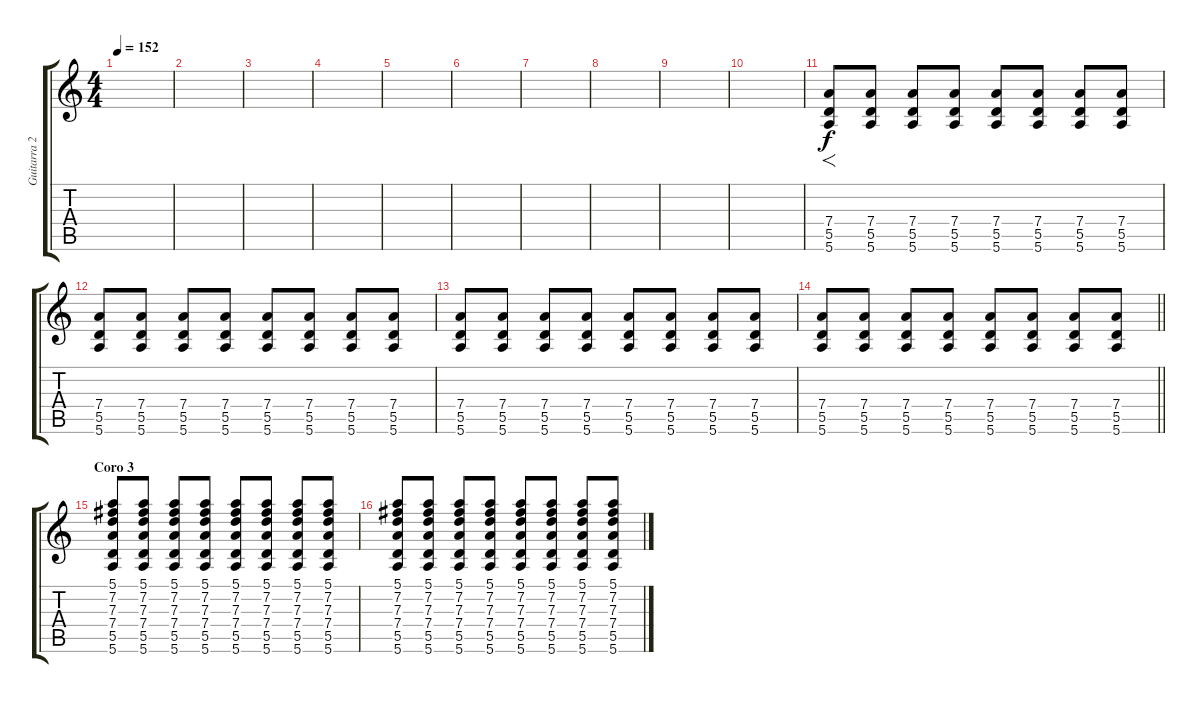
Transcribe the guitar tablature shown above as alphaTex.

\track ("Guitarra 2" "Guitarra 2") {instrument overdrivenguitar}
\staff {score tabs}
\tuning (E4 B3 G3 D3 A2 E2) {hide}
\ts (4 4)
\tempo 152
\clef g2
\ks c
|
|
|
|
|
|
|
|
|
|
(7.4 5.5 5.6).8{f} (7.4 5.5 5.6).8 (7.4 5.5 5.6).8 (7.4 5.5 5.6).8 (7.4 5.5 5.6).8 (7.4 5.5 5.6).8 (7.4 5.5 5.6).8 (7.4 5.5 5.6).8 |
(7.4 5.5 5.6).8 (7.4 5.5 5.6).8 (7.4 5.5 5.6).8 (7.4 5.5 5.6).8 (7.4 5.5 5.6).8 (7.4 5.5 5.6).8 (7.4 5.5 5.6).8 (7.4 5.5 5.6).8 |
(7.4 5.5 5.6).8 (7.4 5.5 5.6).8 (7.4 5.5 5.6).8 (7.4 5.5 5.6).8 (7.4 5.5 5.6).8 (7.4 5.5 5.6).8 (7.4 5.5 5.6).8 (7.4 5.5 5.6).8 |
\barLineRight lightlight
(7.4 5.5 5.6).8 (7.4 5.5 5.6).8 (7.4 5.5 5.6).8 (7.4 5.5 5.6).8 (7.4 5.5 5.6).8 (7.4 5.5 5.6).8 (7.4 5.5 5.6).8 (7.4 5.5 5.6).8 |
\section ("" "Coro 3")
(5.1 7.2 7.3 7.4 5.5 5.6).8 (5.1 7.2 7.3 7.4 5.5 5.6).8 (5.1 7.2 7.3 7.4 5.5 5.6).8 (5.1 7.2 7.3 7.4 5.5 5.6).8 (5.1 7.2 7.3 7.4 5.5 5.6).8 (5.1 7.2 7.3 7.4 5.5 5.6).8 (5.1 7.2 7.3 7.4 5.5 5.6).8 (5.1 7.2 7.3 7.4 5.5 5.6).8 |
(5.1 7.2 7.3 7.4 5.5 5.6).8 (5.1 7.2 7.3 7.4 5.5 5.6).8 (5.1 7.2 7.3 7.4 5.5 5.6).8 (5.1 7.2 7.3 7.4 5.5 5.6).8 (5.1 7.2 7.3 7.4 5.5 5.6).8 (5.1 7.2 7.3 7.4 5.5 5.6).8 (5.1 7.2 7.3 7.4 5.5 5.6).8 (5.1 7.2 7.3 7.4 5.5 5.6).8
